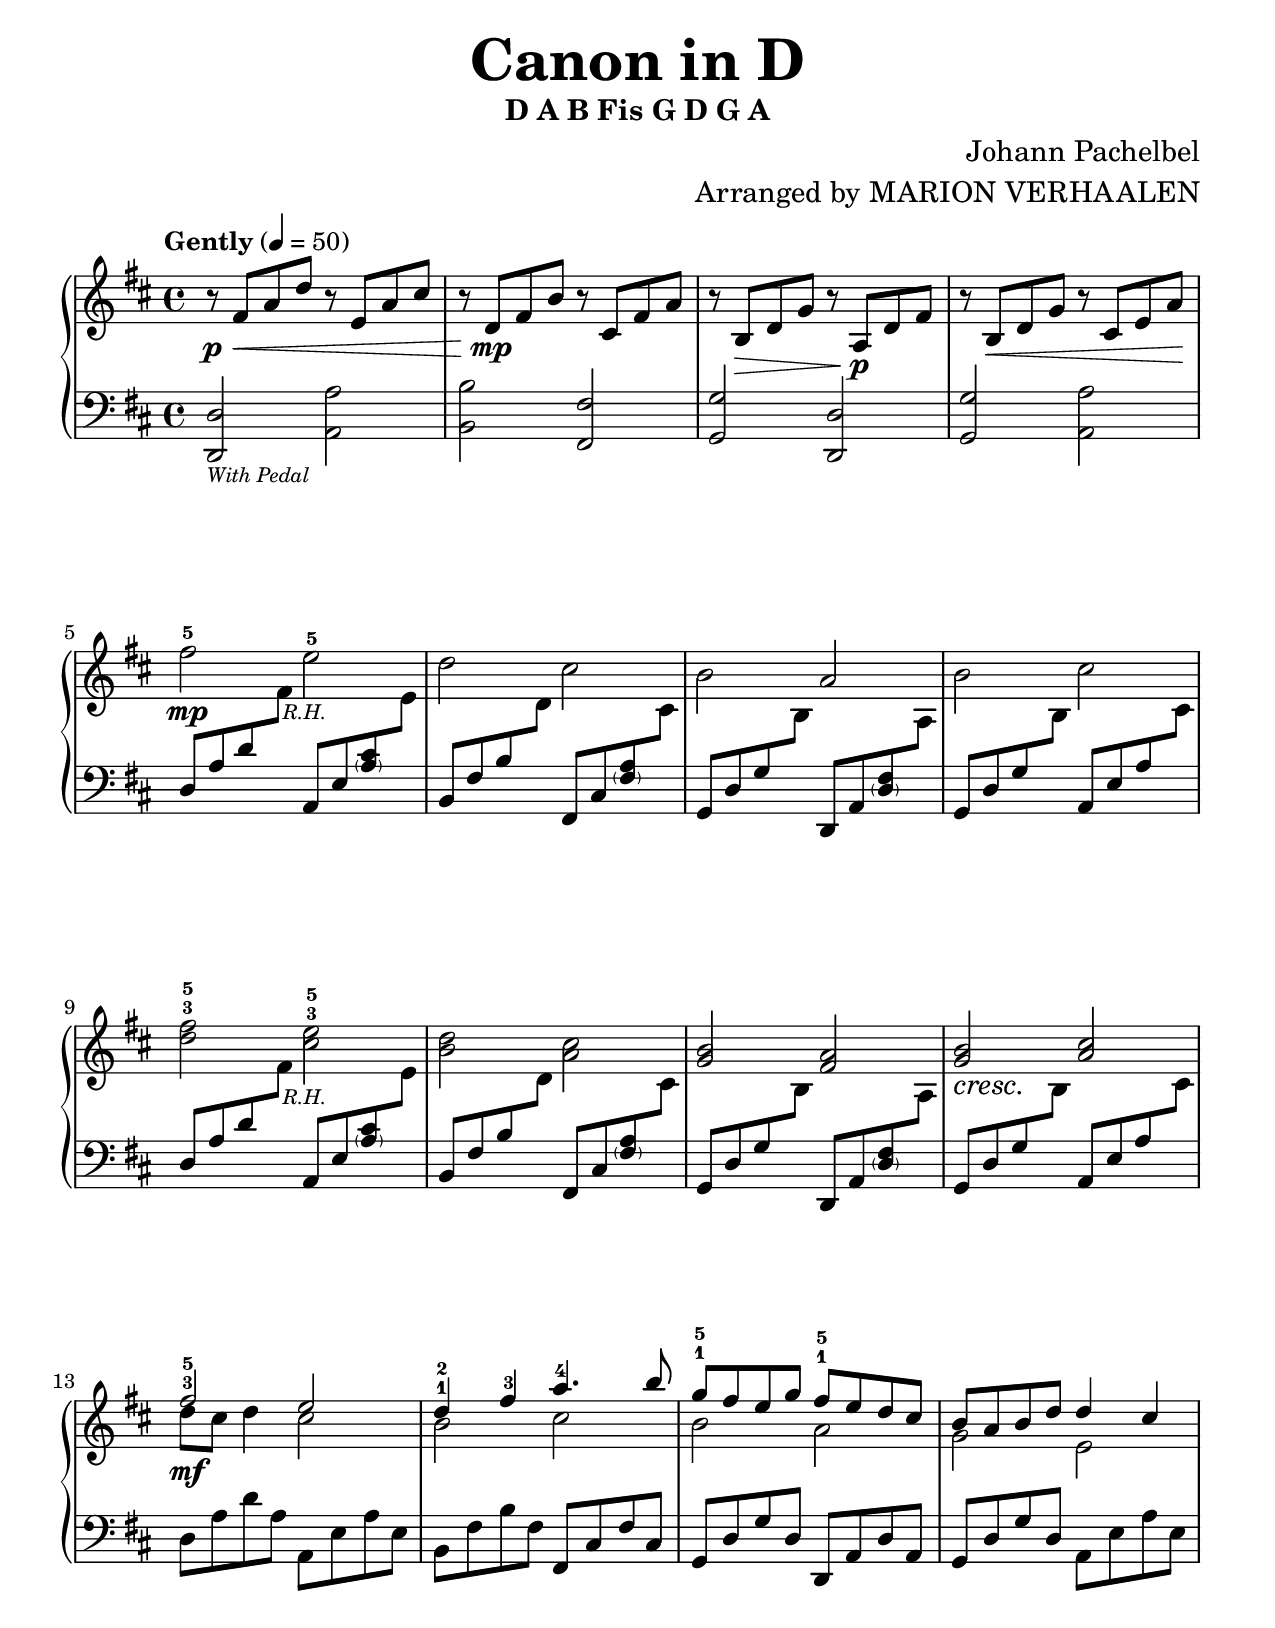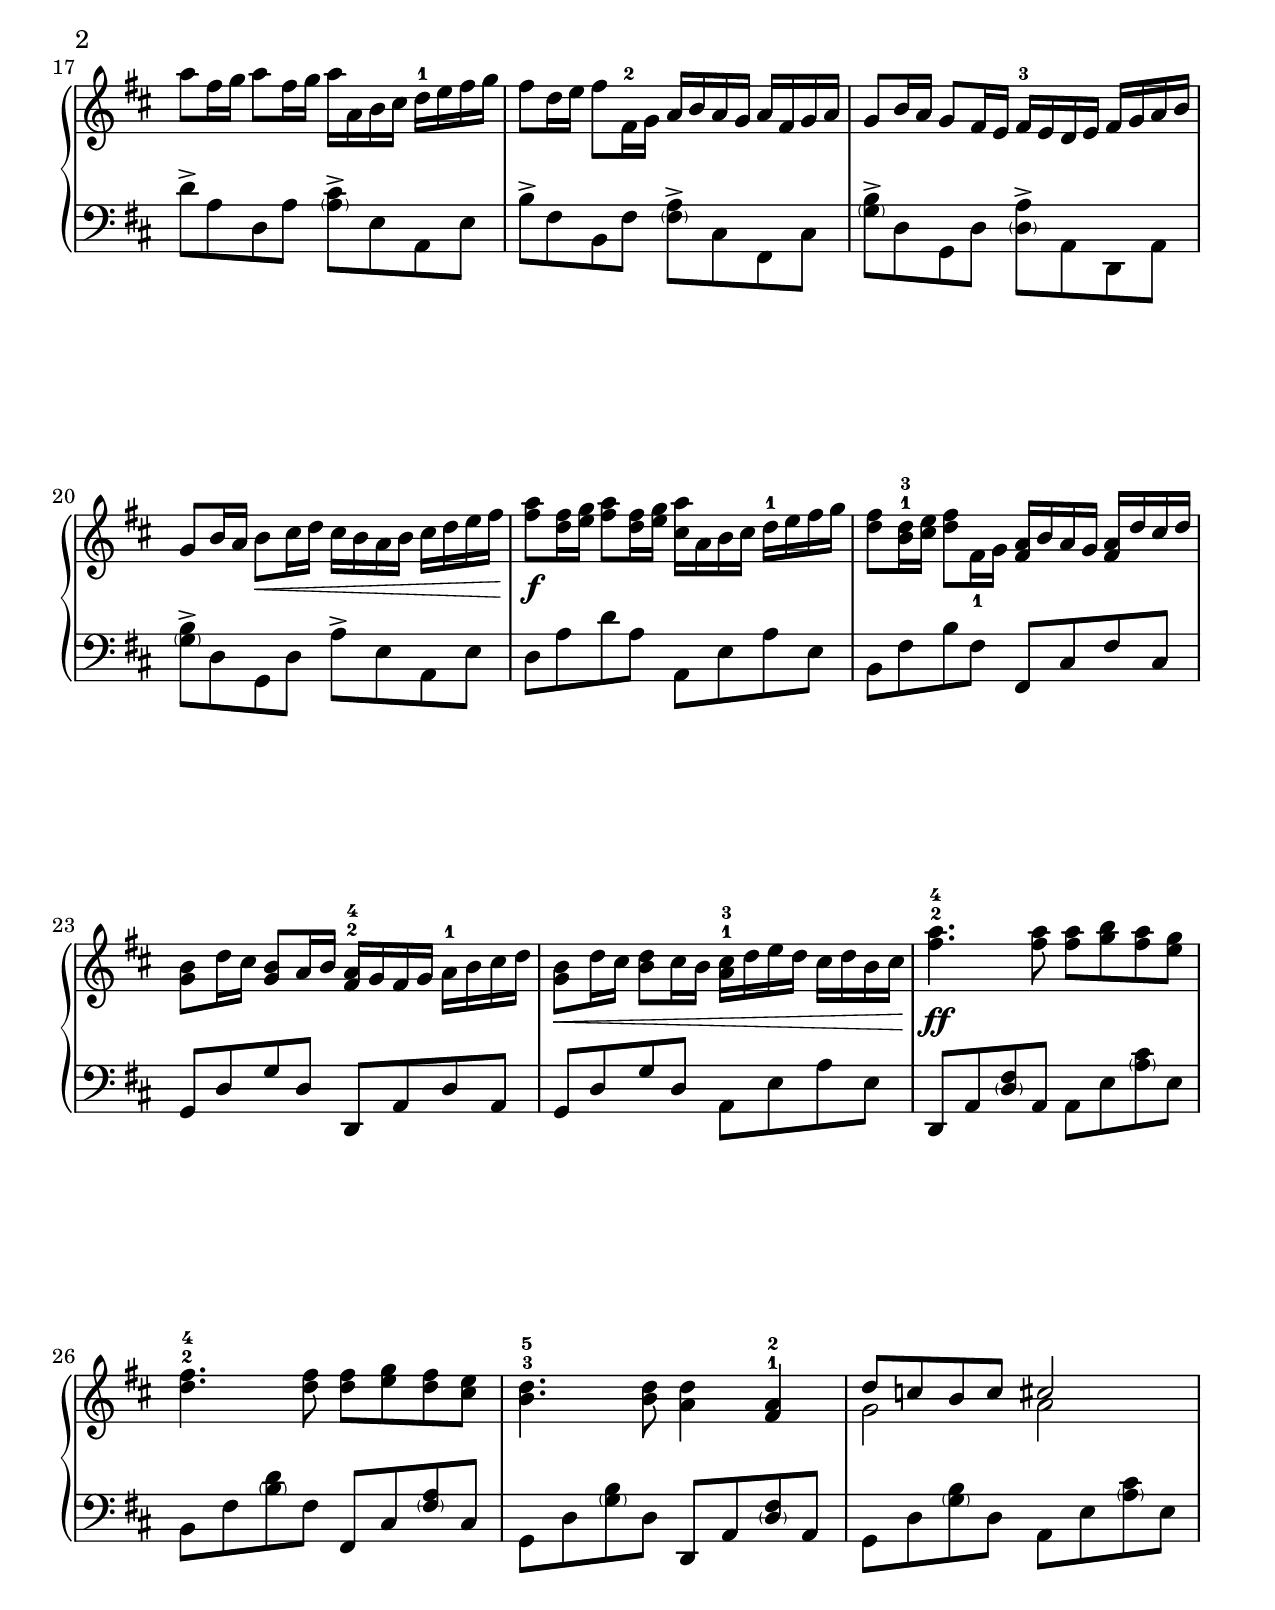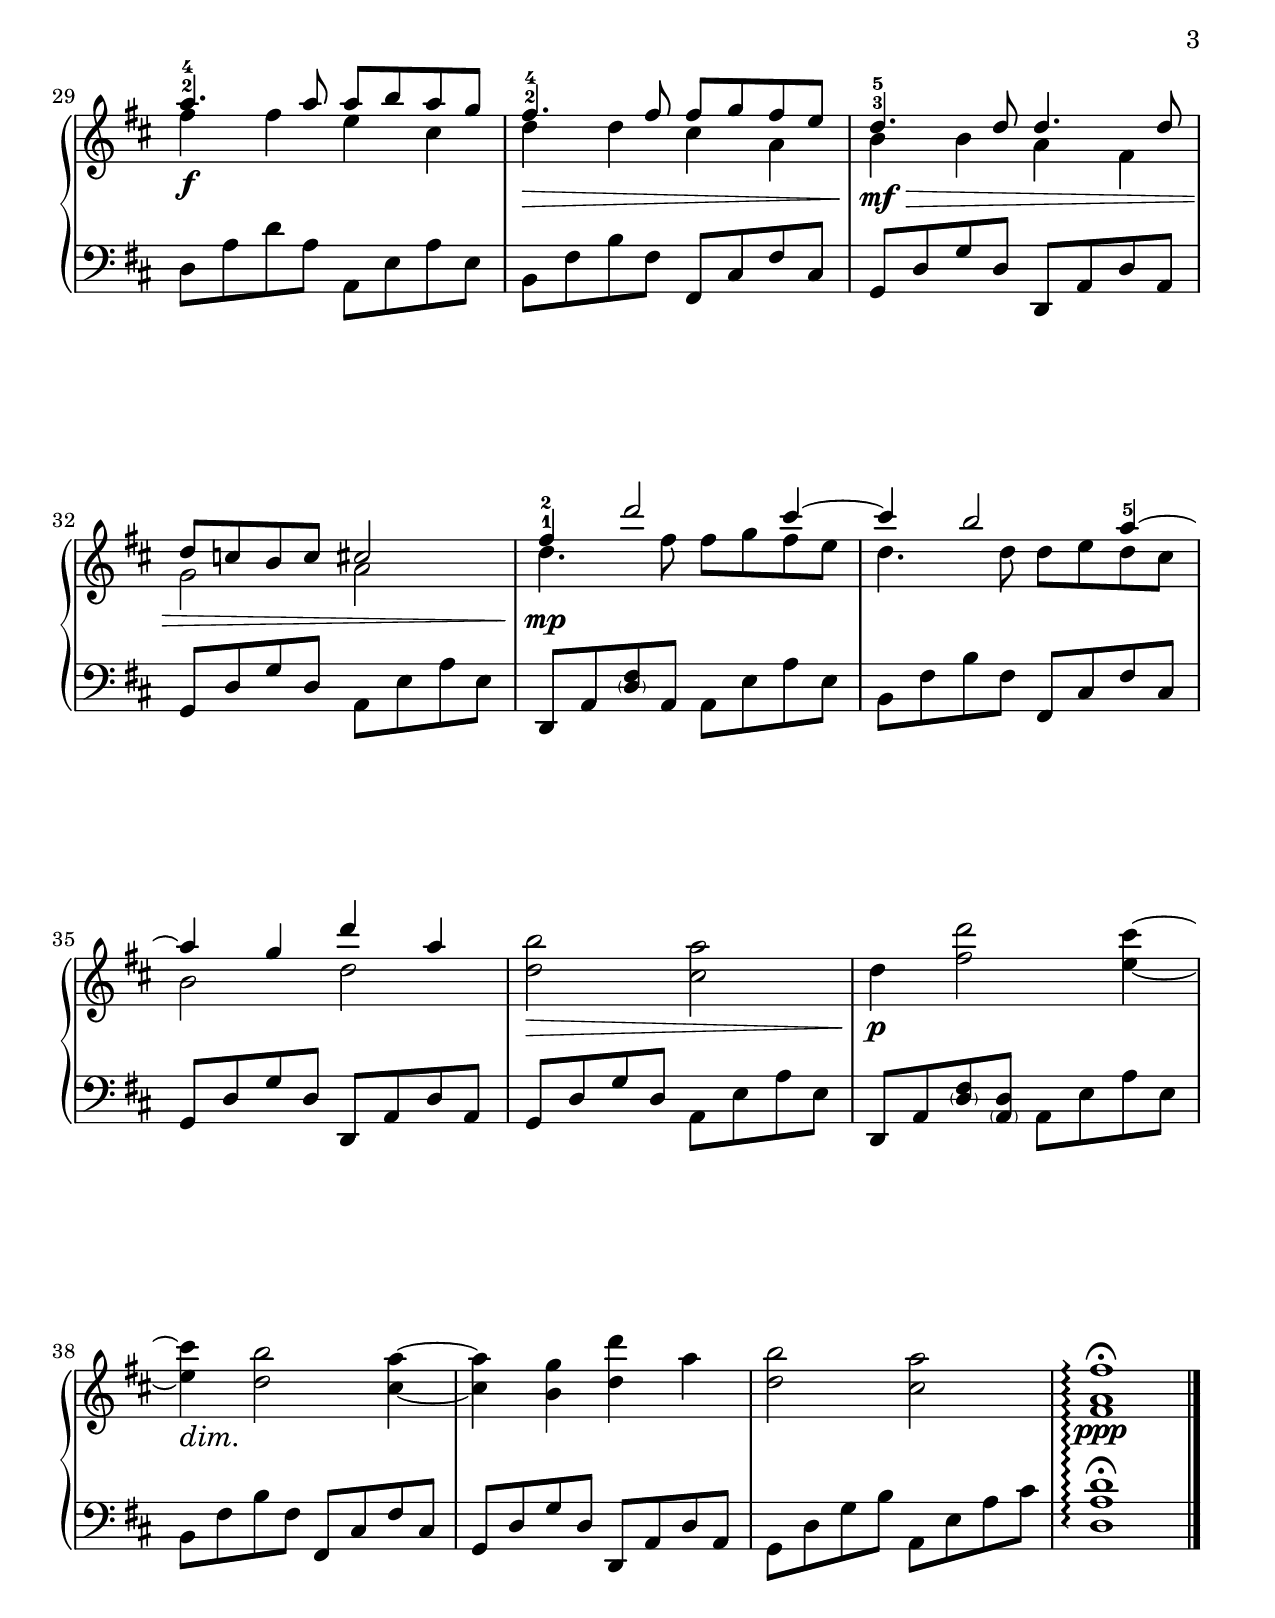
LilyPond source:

\version "2.22.0"
\include "articulate.ly"

\paper{
    #(set-paper-size "letter") 
    top-margin = 0.5\in
    bottom-margin = 0.5\in
    left-margin = 0.5\in
    right-margin = 0.5\in
}

#(set-global-staff-size 22.45)

dynamicsX = #(define-music-function (parser location offset) (number?)
#{
    \once \override DynamicText #'X-offset = $offset
    \once \override DynamicLineSpanner #'Y-offset = #0
#})

% ****************************** %
% VARIABLES %
% ****************************** %

dexint = \relative c' {
    r8\p\< fis a d r8 e, a cis | r8 d,\mp fis b r8 cis, fis a |
    r8 b,\> d g r8 a,\p d fis | r8 b,\< d g r8 cis, e a\! |
}

sinint = \relative c {
    <d d,>2_\markup{\italic \fontsize #-2 "With Pedal"} <a' a,> | <b b,>2  <fis fis,> |
    <g g,>2 <d d,> | <g g,>2 <a a,> |
}

dexune = \relative c'' {
    fis2\mp^5 e^5 | d2 cis | b2 a | b2 cis
    <fis d>2^3^5 <e cis>^3^5 | <d b>2 <cis a> |
    <b g>2 <a fis> | 
}

sinune = \relative c {
    \once \override Beam.positions = #'( 4.5 . 6) d8 a' d 
    \change Staff = "dexter" fis_\markup{\italic \fontsize #-2 " R.H."} \change Staff = "sinister"
    \once \override Beam.positions = #'( 3.75 . 5.25) a,,8 e' <cis' 
    \parenthesize a> \change Staff = "dexter" e \change Staff = "sinister" |
    \once \override Beam.positions = #'( 3.75 . 5.25) b,8 fis' b 
    \change Staff = "dexter" d \change Staff = "sinister"
    \once \override Beam.positions = #'( 3 . 4.5) fis,,8 cis' <a' 
    \parenthesize fis> \change Staff = "dexter" cis \change Staff = "sinister" |
    \once \override Beam.positions = #'( 2.75 . 4.25) g,8 d' g 
    \change Staff = "dexter" b \change Staff = "sinister"
    \once \override Beam.positions = #'( 2.25 . 3.75) d,,8 a' <fis' 
    \parenthesize d> \change Staff = "dexter" a \change Staff = "sinister" |
    \once \override Beam.positions = #'( 2.75 . 4.25) g,8 d' g 
    \change Staff = "dexter" b \change Staff = "sinister"
    \once \override Beam.positions = #'( 3.25 . 4.75) a,8 e' a 
    \change Staff = "dexter" cis \change Staff = "sinister"
}

sinpri = \relative c {
    d8 a' d a a,8 e' a e | b8 fis' b fis fis,8 cis' fis cis |
    g8 d' g d d,8 a' d a | g8 d' g d a8 e' a e |
}

dexdeux = \relative c'' {
    \once \override DynamicTextSpanner.style = #'none
    <<
        \relative c'' {
            \once \override DynamicTextSpanner.style = #'none <b g>2\cresc <cis a> | 
            fis2^3^5\mf e2 | d4^1^2 fis^3 a4.^4 b8 |
            g8^1^5 fis e g fis8^1^5 e d cis |
            b8 a b d d4 cis4
        }
    \\
        \relative c'' {
            s1 | d8 cis d4 cis2 | b2 cis2 |
            b2 a2 g2 e2 |
        }
    >>
}

dextrois = \relative c'' {
    a'8 fis16 g a8 fis16 g a a, b cis d^1 e fis g |
    fis8 d16 e fis8 fis,16^2 g a b a g a fis g a |
    g8 b16 a g8 fis16 e fis^3 e d e fis g a b | \break
    g8 b16 a b8\< cis16 d cis b a b cis d e fis | 
}

sintrois = \relative c' {
    d8^> a d, a' <cis \parenthesize a>8^> e, a, e' | 
    b'8^> fis b, fis' <a \parenthesize fis>8^>_[ cis, fis, cis'] |
    <b' \parenthesize g>8^> d, g, d' <a' \parenthesize d,>8^>_[ a, d, a'] | 
    <b' \parenthesize g>8^> d, g, d' a'8^> e a, e' |
}

dexquatre = \relative c''' {
    <a fis>8\f <fis d>16 <g e> <a fis>8 <fis d>16 <g e> <a cis,> a, b cis d^1 e fis g |
    <fis d>8 <d b>16^1^3 <e cis> <fis d>8 fis,16_1 g <a fis> b a g <a fis> d cis d | \break
    <b g>8 d16 cis <b g>8 a16 b <a fis>^2^4 g fis g a^1 b cis d |
    <b g>8\< d16 cis <d b>8 cis16 b <cis a>^1^3 d e d cis d b cis | 
}

dexcinq = \relative c''' {
    <a fis>4.^2^4\ff <a fis>8 <a fis> <b g> <a fis> <g e> | \break
    <fis d>4.^2^4 <fis d>8 <fis d> <g e> <fis d> <e cis> |
    <d b>4.^3^5 <d b>8 <d a>4 <a fis>4^1^2 |
    <<{d8 c! b c cis!2}\\{g2 a2}>> |
}

sincinq = \relative c {
    d,8 a' <fis' \parenthesize d> a, a8 e' <cis' \parenthesize a> e, | 
    b8 fis' <d' \parenthesize b> fis, fis,8 cis' <a' \parenthesize fis> cis, |
    g8 d' <b' \parenthesize g> d, d,8 a' <fis' \parenthesize d> a, | 
    g8 d' <b' \parenthesize g> d, a8 e' <cis' \parenthesize a> e, |
}

dexsix = \relative c''' {
    <<
        \relative c''' {
            a4.^2^4\f a8 a b a g | fis4.^2^4\> fis8 fis g fis e |
            d4.^3^5\mf\> d8 d4. d8 | \break d8 c! b c cis2 | % Next is Part 2
            fis4^1^2\mp d'2 cis4~ | cis4 b2 a4~^5 | \break
            a4 g d' a |
        }
    \\
        \relative c'' {
            fis4 fis e cis | d4 d cis a |
            b4 b a fis | \break g2 a2 | % Next is Part 2
            d4. fis8 fis g fis e | d4. d8 d e d cis |
            b2 d2
        }
    >>
    \relative c''' {
        
    }
}

sinsix = \relative c, {
    d8 a' <fis' \parenthesize d> a, a8 e' a e | b8 fis' b fis fis,8 cis' fis cis |
    g8 d' g d d,8 a' d a | g8 d' g d a8 e' a e |
}

dexsept = \relative c'' {
    <d b'>2\> <cis a'> | d4\p <fis d'>2 <e cis'>4~ | \break <e cis'>4\dim <d b'>2 <cis a'>4~ | 
    <cis a'>4 <b g'> <d d'> a' | <b d,>2 <a cis,> | <fis a, fis>1\ppp\arpeggio\fermata |
}

sinsept = \relative c, {
    d8 a' <fis' \parenthesize d> <d \parenthesize a> a8 e' a e | 
    b8 fis' b fis fis,8 cis' fis cis | g8 d' g d d,8 a' d a | 
    g8 d' g b a,8 e' a cis | <d a d,>1\arpeggio\fermata |
}

% ****************************** %
% COMBINATION %
% ****************************** %

\book{
    \paper{
        #(set-paper-size "letter")
        indent = 0
    }
    \header {
        title = \markup { \fontsize #3 "Canon in D"}
        subsubtitle = \markup { \fontsize #2 "D A B Fis G D G A"}
        composer = \markup { \fontsize #1 "Johann Pachelbel"}
        arranger = \markup { \fontsize #1 "Arranged by MARION VERHAALEN"}
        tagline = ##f
    }
    \score{
        \layout{
            \override Beam.collision-interfaces = #'(beam-interface
                clef-interface
                clef-modifier-interface
                flag-interface
                inline-accidental-interface
                key-signature-interface
                note-head-interface
                stem-interface
                time-signature-interface
                dynamic-interface
            )
            \override Beam.damping = #1
        }
        \new PianoStaff <<
            \set PianoStaff.connectArpeggios = ##t
            \override PianoStaff.Arpeggio.X-offset = #-2.5
            \new Staff = "dexter" {
                \clef treble
                \key d \major
                \time 4/4
                \tempo "Gently" 4 = 50

                \override DynamicTextSpanner.style = #'none

                \dexint 
                \dexune
                \dexdeux 
                % Duplicate
                % Breaks shift here
                \dextrois
                \dexquatre
                \dexcinq \pageBreak
                \dexsix 
                % Duplicate
                \dexsept
                \bar "|."
            }
            \new Staff = "sinister" {
                \clef bass
                \key d \major
                \time 4/4

                \sinint \break
                \sinune \break
                \sinune \break
                \sinpri \pageBreak
                % Breaks shift to Dex Vars
                \sintrois
                \sinpri
                \sincinq \pageBreak
                \sinpri
                \sinsix
                \sinsept
                \bar "|."
            }
        >>
        \midi{}
    }
}